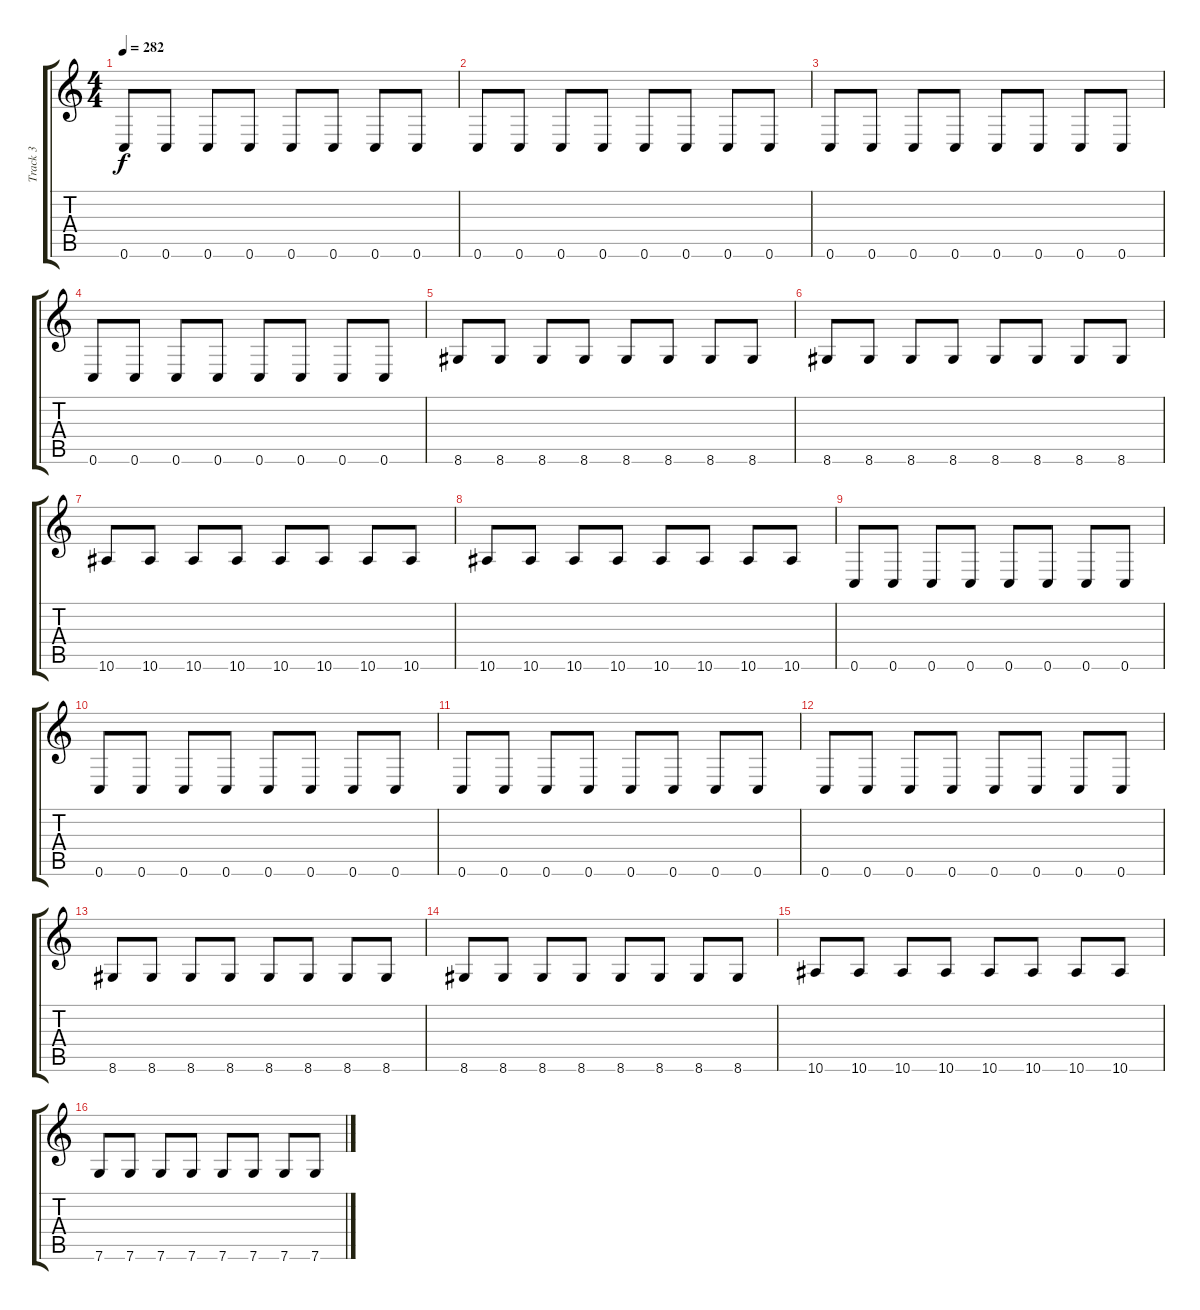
\track ("Track 3" "Track 3") {instrument electricbasspick}
\staff {score tabs}
\tuning (D4 A3 F3 C3 G2 C2) {hide}
\ts (4 4)
\tempo 282
\clef g2
\ks c
0.6.8{dy f instrument electricbasspick} 0.6.8 0.6.8 0.6.8 0.6.8 0.6.8 0.6.8 0.6.8 |
0.6.8 0.6.8 0.6.8 0.6.8 0.6.8 0.6.8 0.6.8 0.6.8 |
0.6.8 0.6.8 0.6.8 0.6.8 0.6.8 0.6.8 0.6.8 0.6.8 |
0.6.8 0.6.8 0.6.8 0.6.8 0.6.8 0.6.8 0.6.8 0.6.8 |
8.6.8 8.6.8 8.6.8 8.6.8 8.6.8 8.6.8 8.6.8 8.6.8 |
8.6.8 8.6.8 8.6.8 8.6.8 8.6.8 8.6.8 8.6.8 8.6.8 |
10.6.8 10.6.8 10.6.8 10.6.8 10.6.8 10.6.8 10.6.8 10.6.8 |
10.6.8 10.6.8 10.6.8 10.6.8 10.6.8 10.6.8 10.6.8 10.6.8 |
0.6.8 0.6.8 0.6.8 0.6.8 0.6.8 0.6.8 0.6.8 0.6.8 |
0.6.8 0.6.8 0.6.8 0.6.8 0.6.8 0.6.8 0.6.8 0.6.8 |
0.6.8 0.6.8 0.6.8 0.6.8 0.6.8 0.6.8 0.6.8 0.6.8 |
0.6.8 0.6.8 0.6.8 0.6.8 0.6.8 0.6.8 0.6.8 0.6.8 |
8.6.8 8.6.8 8.6.8 8.6.8 8.6.8 8.6.8 8.6.8 8.6.8 |
8.6.8 8.6.8 8.6.8 8.6.8 8.6.8 8.6.8 8.6.8 8.6.8 |
10.6.8 10.6.8 10.6.8 10.6.8 10.6.8 10.6.8 10.6.8 10.6.8 |
7.6.8 7.6.8 7.6.8 7.6.8 7.6.8 7.6.8 7.6.8 7.6.8
